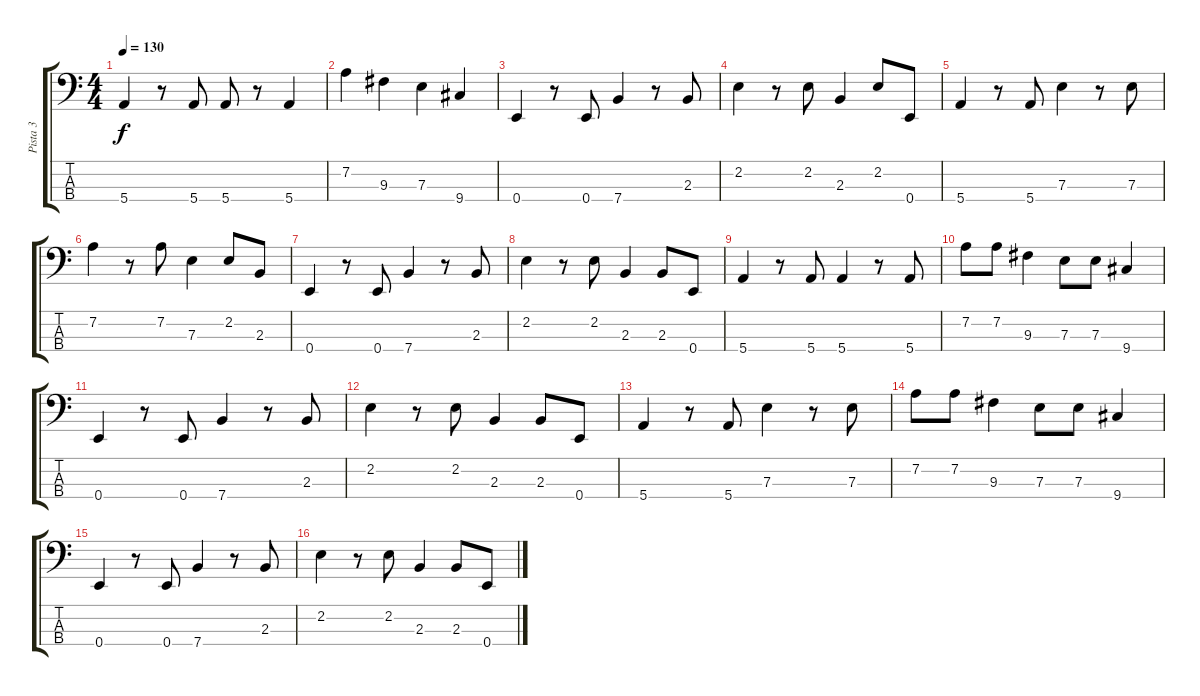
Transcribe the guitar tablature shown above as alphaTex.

\track ("Pista 3" "Pista 3") {instrument electricbassfinger}
\staff {score tabs}
\tuning (G2 D2 A1 E1) {hide}
\ts (4 4)
\tempo 130
\clef f4
\ks c
5.4.4{dy f} r.8 5.4.8 5.4.8 r.8 5.4.4 |
7.2.4 9.3.4 7.3.4 9.4.4 |
0.4.4 r.8 0.4.8 7.4.4 r.8 2.3.8 |
2.2.4 r.8 2.2.8 2.3.4 2.2.8 0.4.8 |
5.4.4 r.8 5.4.8 7.3.4 r.8 7.3.8 |
7.2.4 r.8 7.2.8 7.3.4 2.2.8 2.3.8 |
0.4.4 r.8 0.4.8 7.4.4 r.8 2.3.8 |
2.2.4 r.8 2.2.8 2.3.4 2.3.8 0.4.8 |
5.4.4 r.8 5.4.8 5.4.4 r.8 5.4.8 |
7.2.8 7.2.8 9.3.4 7.3.8 7.3.8 9.4.4 |
0.4.4 r.8 0.4.8 7.4.4 r.8 2.3.8 |
2.2.4 r.8 2.2.8 2.3.4 2.3.8 0.4.8 |
5.4.4 r.8 5.4.8 7.3.4 r.8 7.3.8 |
7.2.8 7.2.8 9.3.4 7.3.8 7.3.8 9.4.4 |
0.4.4 r.8 0.4.8 7.4.4 r.8 2.3.8 |
2.2.4 r.8 2.2.8 2.3.4 2.3.8 0.4.8
